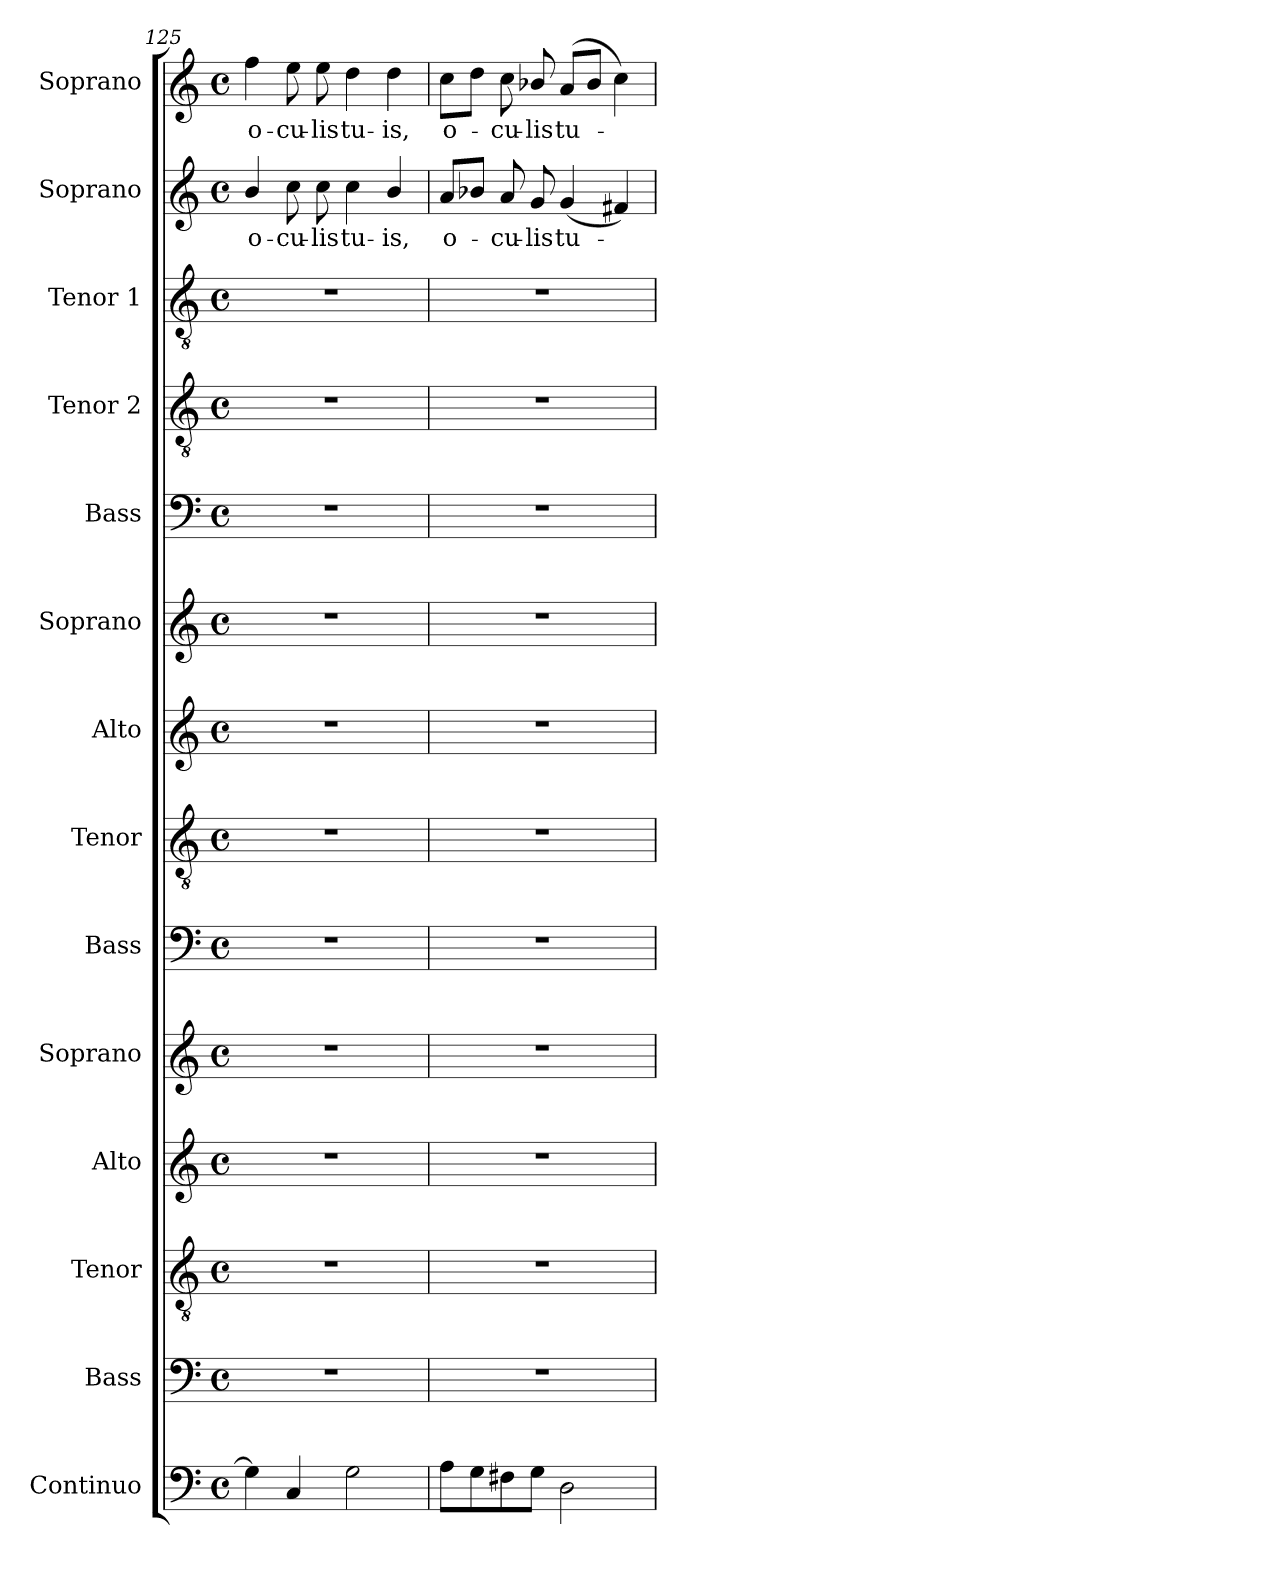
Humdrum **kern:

**kern	**kern	**kern	**kern	**kern	**kern	**kern	**kern	**kern	**kern	**kern	**kern	**kern	**text	**kern	**text
*part14	*part13	*part12	*part11	*part10	*part9	*part8	*part7	*part6	*part5	*part4	*part3	*part2	*part2	*part1	*part1
*staff14	*staff13	*staff12	*staff11	*staff10	*staff9	*staff8	*staff7	*staff6	*staff5	*staff4	*staff3	*staff2	*staff2	*staff1	*staff1
*I"Continuo	*I"Bass	*I"Tenor	*I"Alto	*I"Soprano	*I"Bass	*I"Tenor	*I"Alto	*I"Soprano	*I"Bass	*I"Tenor 2	*I"Tenor 1	*I"Soprano	*	*I"Soprano	*
*I'Cont.	*I'B.	*I'T.	*I'A.	*I'S.	*I'B.	*I'T.	*I'A.	*I'S.	*I'B.	*I'T2.	*I'T1.	*I'S.	*	*I'S.	*
*clefF4	*clefF4	*clefGv2	*clefG2	*clefG2	*clefF4	*clefGv2	*clefG2	*clefG2	*clefF4	*clefGv2	*clefGv2	*clefG2	*	*clefG2	*
*	*	*ITrd7c12	*	*	*	*ITrd7c12	*	*	*	*ITrd7c12	*ITrd7c12	*	*	*	*
*k[]	*k[]	*k[]	*k[]	*k[]	*k[]	*k[]	*k[]	*k[]	*k[]	*k[]	*k[]	*k[]	*	*k[]	*
*C:	*C:	*C:	*C:	*C:	*C:	*C:	*C:	*C:	*C:	*C:	*C:	*C:	*	*C:	*
*M4/4	*M4/4	*M4/4	*M4/4	*M4/4	*M4/4	*M4/4	*M4/4	*M4/4	*M4/4	*M4/4	*M4/4	*M4/4	*	*M4/4	*
*met(c)	*met(c)	*met(c)	*met(c)	*met(c)	*met(c)	*met(c)	*met(c)	*met(c)	*met(c)	*met(c)	*met(c)	*met(c)	*	*met(c)	*
=125	=125	=125	=125	=125	=125	=125	=125	=125	=125	=125	=125	=125	=125	=125	=125
!	!	!	!	!	!	!	!	!	!	!	!	!	!LO:LY:b:color=#000000	!	!
!	!	!	!	!	!	!	!	!	!	!	!	!	!	!	!LO:LY:b:color=#000000
4Gi\]	1r	1r	1r	1r	1r	1r	1r	1r	1r	1r	1r	4bi/	o-	4ffi\	o-
!	!	!	!	!	!	!	!	!	!	!	!	!	!LO:LY:b:color=#000000	!	!
!	!	!	!	!	!	!	!	!	!	!	!	!	!	!	!LO:LY:b:color=#000000
4Ci/	.	.	.	.	.	.	.	.	.	.	.	8cci\	-cu-	8eei\	-cu-
!	!	!	!	!	!	!	!	!	!	!	!	!	!LO:LY:b:color=#000000	!	!
!	!	!	!	!	!	!	!	!	!	!	!	!	!	!	!LO:LY:b:color=#000000
.	.	.	.	.	.	.	.	.	.	.	.	8cci\	-lis	8eei\	-lis
!	!	!	!	!	!	!	!	!	!	!	!	!	!LO:LY:b:color=#000000	!	!
!	!	!	!	!	!	!	!	!	!	!	!	!	!	!	!LO:LY:b:color=#000000
2Gi\	.	.	.	.	.	.	.	.	.	.	.	4cci\	tu-	4ddi\	tu-
!	!	!	!	!	!	!	!	!	!	!	!	!	!LO:LY:b:color=#000000	!	!
!	!	!	!	!	!	!	!	!	!	!	!	!	!	!	!LO:LY:b:color=#000000
.	.	.	.	.	.	.	.	.	.	.	.	4bi/	-is,	4ddi\	-is,
!!LO:PB:g=z
=126	=126	=126	=126	=126	=126	=126	=126	=126	=126	=126	=126	=126	=126	=126	=126
!	!	!	!	!	!	!	!	!	!	!	!	!	!LO:LY:b:color=#000000	!	!
!	!	!	!	!	!	!	!	!	!	!	!	!	!	!	!LO:LY:b:color=#000000
8Ai\L	1r	1r	1r	1r	1r	1r	1r	1r	1r	1r	1r	8ai/L	o-	8cci\L	o-
8Gi\	.	.	.	.	.	.	.	.	.	.	.	8b-Xi/J	.	8ddi\J	.
!	!	!	!	!	!	!	!	!	!	!	!	!	!LO:LY:b:color=#000000	!	!
!	!	!	!	!	!	!	!	!	!	!	!	!	!	!	!LO:LY:b:color=#000000
8F#Xi\	.	.	.	.	.	.	.	.	.	.	.	8ai/	-cu-	8cci\	-cu-
!	!	!	!	!	!	!	!	!	!	!	!	!	!LO:LY:b:color=#000000	!	!
!	!	!	!	!	!	!	!	!	!	!	!	!	!	!	!LO:LY:b:color=#000000
8Gi\J	.	.	.	.	.	.	.	.	.	.	.	8gi/	-lis	8b-Xi/	-lis
!	!	!	!	!	!	!	!	!	!	!	!	!	!LO:LY:b:color=#000000	!	!
!	!	!	!	!	!	!	!	!	!	!	!	!	!	!	!LO:LY:b:color=#000000
2Di\	.	.	.	.	.	.	.	.	.	.	.	(4gi/	tu-	(8ai/L	tu-
.	.	.	.	.	.	.	.	.	.	.	.	.	.	8b-i/J	.
.	.	.	.	.	.	.	.	.	.	.	.	4f#Xi/)	.	4cci\)	.
=	=	=	=	=	=	=	=	=	=	=	=	=	=	=	=
*-	*-	*-	*-	*-	*-	*-	*-	*-	*-	*-	*-	*-	*-	*-	*-
